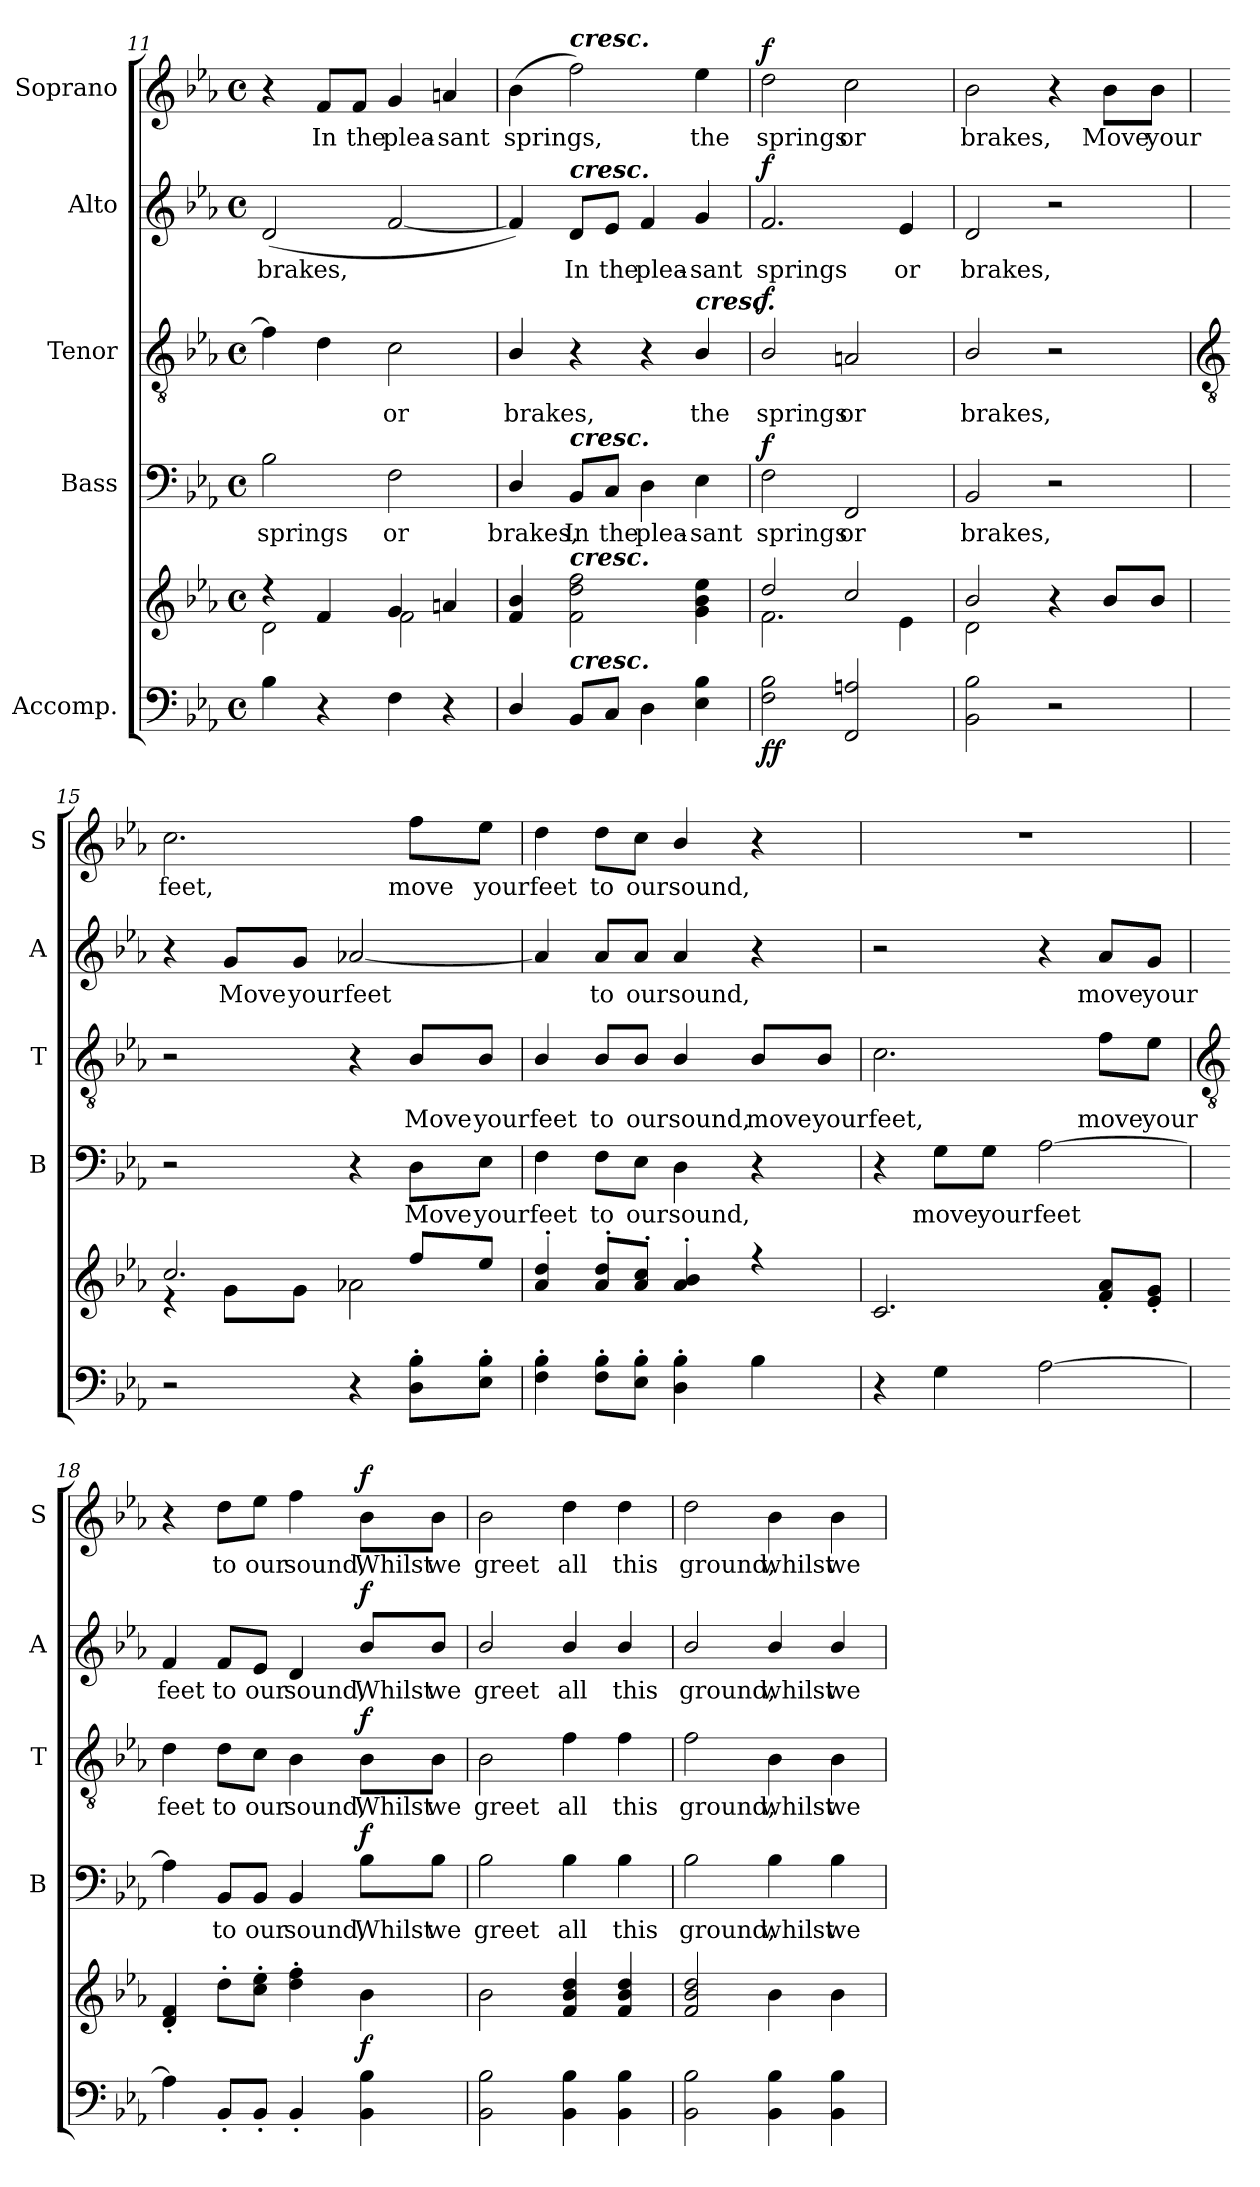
**kern	**kern	**dynam	**kern	**text	**dynam	**kern	**text	**dynam	**kern	**text	**dynam	**kern	**text	**dynam
*part5	*part5	*part5	*part4	*part4	*part4	*part3	*part3	*part3	*part2	*part2	*part2	*part1	*part1	*part1
*staff6	*staff5	*staff5/6	*staff4	*staff4	*staff4	*staff3	*staff3	*staff3	*staff2	*staff2	*staff2	*staff1	*staff1	*staff1
*I"Accomp.	*	*	*I"Bass	*	*	*I"Tenor	*	*	*I"Alto	*	*	*I"Soprano	*	*
*	*	*	*I'B	*	*	*I'T	*	*	*I'A	*	*	*I'S	*	*
!!LO:LB:g=z
*clefF4	*clefG2	*	*clefF4	*	*	*clefGv2	*	*	*clefG2	*	*	*clefG2	*	*
*k[b-e-a-]	*k[b-e-a-]	*	*k[b-e-a-]	*	*	*k[b-e-a-]	*	*	*k[b-e-a-]	*	*	*k[b-e-a-]	*	*
*E-:	*E-:	*	*E-:	*	*	*E-:	*	*	*E-:	*	*	*E-:	*	*
*M4/4	*M4/4	*	*M4/4	*	*	*M4/4	*	*	*M4/4	*	*	*M4/4	*	*
*met(c)	*met(c)	*	*met(c)	*	*	*met(c)	*	*	*met(c)	*	*	*met(c)	*	*
=11	=11	=11	=11	=11	=11	=11	=11	=11	=11	=11	=11	=11	=11	=11
*	*^	*	*	*	*	*	*	*	*	*	*	*	*	*
!	!	!	!	!	!LO:LY:b	!	!	!	!	!	!LO:LY:b	!	!	!	!
4B-	4r	2d\	.	2B-	springs	.	4f]	.	.	(<2d	brakes,	.	4r	.	.
!	!	!	!	!	!	!	!	!	!	!	!	!	!	!LO:LY:b	!
4r	4f/	.	.	.	.	.	4d	.	.	.	.	.	8f/L	In	.
!	!	!	!	!	!	!	!	!	!	!	!	!	!	!LO:LY:b	!
.	.	.	.	.	.	.	.	.	.	.	.	.	8f/J	the	.
!	!	!	!	!	!LO:LY:b	!	!	!LO:LY:b	!	!	!	!	!	!LO:LY:b	!
4F	4g/	2f\	.	2F	or	.	2c	or	.	[2f	.	.	4g	plea-	.
!	!	!	!	!	!	!	!	!	!	!	!	!	!	!LO:LY:b	!
4r	4an/	.	.	.	.	.	.	.	.	.	.	.	4an	-sant	.
=12	=12	=12	=12	=12	=12	=12	=12	=12	=12	=12	=12	=12	=12	=12	=12
!	!	!	!	!	!LO:LY:b	!	!	!LO:LY:b	!	!	!	!	!	!LO:LY:b	!
4D/	4f/ 4b-/	1ryy	.	4D/	brakes,	.	4B-/	brakes,	.	4f])	.	.	(>4b-	springs,	.
!	!	!	!	!	!	!	!	!	!	!	!	!	!LO:TX:a:Bi:t=cresc.	!	!
!	!	!	!	!	!	!	!	!	!	!LO:TX:a:Bi:t=cresc.	!	!	!	!	!
!	!	!	!	!LO:TX:a:Bi:t=cresc.	!	!	!	!	!	!	!	!	!	!	!
!	!LO:TX:a:Bi:t=cresc.	!	!	!	!	!	!	!	!	!	!	!	!	!	!
!LO:TX:a:Bi:t=cresc.	!	!	!	!	!	!	!	!	!	!	!	!	!	!	!
!	!	!	!	!	!LO:LY:b	!	!	!	!	!	!LO:LY:b	!	!	!	!
8BB-L	2f\ 2dd\ 2ff\	.	.	8BB-/L	In	.	4r	.	.	8d/L	In	.	2ff)	.	.
!	!	!	!	!	!LO:LY:b	!	!	!	!	!	!LO:LY:b	!	!	!	!
8CJ	.	.	.	8C/J	the	.	.	.	.	8e-/J	the	.	.	.	.
!	!	!	!	!	!LO:LY:b	!	!	!	!	!	!LO:LY:b	!	!	!	!
4D	.	.	.	4D	plea-	.	4r	.	.	4f	plea-	.	.	.	.
!	!	!	!	!	!	!	!LO:TX:a:Bi:t=cresc.	!	!	!	!	!	!	!	!
!	!	!	!	!	!LO:LY:b	!	!	!LO:LY:b	!	!	!LO:LY:b	!	!	!LO:LY:b	!
4E- 4B-	4g\ 4b-\ 4ee-\	.	.	4E-	-sant	.	4B-/	the	.	4g	-sant	.	4ee-	the	.
=13	=13	=13	=13	=13	=13	=13	=13	=13	=13	=13	=13	=13	=13	=13	=13
!	!	!	!LO:DY:b=2	!	!LO:LY:b	!	!	!LO:LY:b	!	!	!LO:LY:b	!	!	!LO:LY:b	!
!	!	!	!LO:DY:n=1:b	!	!	!LO:DY:b	!	!	!LO:DY:b	!	!	!LO:DY:b	!	!	!LO:DY:b
2F 2B-	2dd/	2.f\	f f	2F	springs	f	2B-/	springs	f	2.f	springs	f	2dd	springs	f
!	!	!	!	!	!LO:LY:b	!	!	!LO:LY:b	!	!	!	!	!	!LO:LY:b	!
2FF 2An	2cc/	.	.	2FF	or	.	2An	or	.	.	.	.	2cc	or	.
!	!	!	!	!	!	!	!	!	!	!	!LO:LY:b	!	!	!	!
.	.	4e-\	.	.	.	.	.	.	.	4e-	or	.	.	.	.
=14	=14	=14	=14	=14	=14	=14	=14	=14	=14	=14	=14	=14	=14	=14	=14
!	!	!	!	!	!LO:LY:b	!	!	!LO:LY:b	!	!	!LO:LY:b	!	!	!LO:LY:b	!
2BB- 2B-	2b-/	2d\	.	2BB-	brakes,	.	2B-/	brakes,	.	2d	brakes,	.	2b-	brakes,	.
2r	4r	2ryy	.	2r	.	.	2r	.	.	2r	.	.	4r	.	.
!	!	!	!	!	!	!	!	!	!	!	!	!	!	!LO:LY:b	!
.	8b-/L	.	.	.	.	.	.	.	.	.	.	.	8b-\L	Move	.
!	!	!	!	!	!	!	!	!	!	!	!	!	!	!LO:LY:b	!
.	8b-/J	.	.	.	.	.	.	.	.	.	.	.	8b-\J	your	.
!!LO:LB:g=z
=15	=15	=15	=15	=15	=15	=15	=15	=15	=15	=15	=15	=15	=15	=15	=15
*	*	*	*	*	*	*	*clefGv2	*	*	*	*	*	*	*	*
!	!	!	!	!	!	!	!	!	!	!	!	!	!	!LO:LY:b	!
2r	2.cc/	4r	.	2r	.	.	2r	.	.	4r	.	.	2.cc	feet,	.
!	!	!	!	!	!	!	!	!	!	!	!LO:LY:b	!	!	!	!
.	.	8g\L	.	.	.	.	.	.	.	8g/L	Move	.	.	.	.
!	!	!	!	!	!	!	!	!	!	!	!LO:LY:b	!	!	!	!
.	.	8g\J	.	.	.	.	.	.	.	8g/J	your	.	.	.	.
!	!	!	!	!	!	!	!	!	!	!	!LO:LY:b	!	!	!	!
4r	.	2a-X\	.	4r	.	.	4r	.	.	[2a-X	feet	.	.	.	.
!	!	!	!	!	!LO:LY:b	!	!	!LO:LY:b	!	!	!	!	!	!LO:LY:b	!
8D' 8B-'L	8ff/L	.	.	8D\L	Move	.	8B-/L	Move	.	.	.	.	8ff\L	move	.
!	!	!	!	!	!LO:LY:b	!	!	!LO:LY:b	!	!	!	!	!	!LO:LY:b	!
8E-' 8B-'J	8ee-/J	.	.	8E-\J	your	.	8B-/J	your	.	.	.	.	8ee-\J	your	.
=16	=16	=16	=16	=16	=16	=16	=16	=16	=16	=16	=16	=16	=16	=16	=16
!	!	!	!	!	!LO:LY:b	!	!	!LO:LY:b	!	!	!	!	!	!LO:LY:b	!
4F' 4B-'	4a-' 4dd'	1ryy	.	4F	feet	.	4B-/	feet	.	4a-]	.	.	4dd	feet	.
!	!	!	!	!	!LO:LY:b	!	!	!LO:LY:b	!	!	!LO:LY:b	!	!	!LO:LY:b	!
8F' 8B-'L	8a-' 8dd'L	.	.	8F\L	to	.	8B-/L	to	.	8a-/L	to	.	8dd\L	to	.
!	!	!	!	!	!LO:LY:b	!	!	!LO:LY:b	!	!	!LO:LY:b	!	!	!LO:LY:b	!
8E-' 8B-'J	8a-' 8cc'J	.	.	8E-\J	our	.	8B-/J	our	.	8a-/J	our	.	8cc\J	our	.
!	!	!	!	!	!LO:LY:b	!	!	!LO:LY:b	!	!	!LO:LY:b	!	!	!LO:LY:b	!
4D' 4B-'	4a-/' 4b-/'	.	.	4D	sound,	.	4B-/	sound,	.	4a-	sound,	.	4b-/	sound,	.
!	!	!	!	!	!	!	!	!LO:LY:b	!	!	!	!	!	!	!
4B-	4r	.	.	4r	.	.	8B-/L	move	.	4r	.	.	4r	.	.
!	!	!	!	!	!	!	!	!LO:LY:b	!	!	!	!	!	!	!
.	.	.	.	.	.	.	8B-/J	your	.	.	.	.	.	.	.
*	*v	*v	*	*	*	*	*	*	*	*	*	*	*	*	*
=17	=17	=17	=17	=17	=17	=17	=17	=17	=17	=17	=17	=17	=17	=17
!	!	!	!	!	!	!	!LO:LY:b	!	!	!	!	!	!	!
4r	2.c	.	4r	.	.	2.c	feet,	.	2r	.	.	1r	.	.
!	!	!	!	!LO:LY:b	!	!	!	!	!	!	!	!	!	!
4G	.	.	8G\L	move	.	.	.	.	.	.	.	.	.	.
!	!	!	!	!LO:LY:b	!	!	!	!	!	!	!	!	!	!
.	.	.	8G\J	your	.	.	.	.	.	.	.	.	.	.
!	!	!	!	!LO:LY:b	!	!	!	!	!	!	!	!	!	!
[2A-	.	.	[2A-	feet	.	.	.	.	4r	.	.	.	.	.
!	!	!	!	!	!	!	!LO:LY:b	!	!	!LO:LY:b	!	!	!	!
.	8f' 8a-'L	.	.	.	.	8f\L	move	.	8a-/L	move	.	.	.	.
!	!	!	!	!	!	!	!LO:LY:b	!	!	!LO:LY:b	!	!	!	!
.	8e-' 8g'J	.	.	.	.	8e-\J	your	.	8g/J	your	.	.	.	.
!!LO:LB:g=z
=18	=18	=18	=18	=18	=18	=18	=18	=18	=18	=18	=18	=18	=18	=18
*	*	*	*	*	*	*clefGv2	*	*	*	*	*	*	*	*
!	!	!	!	!	!	!	!LO:LY:b	!	!	!LO:LY:b	!	!	!	!
4A-]	4d' 4f'	.	4A-]	.	.	4d	feet	.	4f	feet	.	4r	.	.
!	!	!	!	!LO:LY:b	!	!	!LO:LY:b	!	!	!LO:LY:b	!	!	!LO:LY:b	!
8BB-'L	8dd'L	.	8BB-/L	to	.	8d\L	to	.	8f/L	to	.	8dd\L	to	.
!	!	!	!	!LO:LY:b	!	!	!LO:LY:b	!	!	!LO:LY:b	!	!	!LO:LY:b	!
8BB-'J	8cc' 8ee-'J	.	8BB-/J	our	.	8c\J	our	.	8e-/J	our	.	8ee-\J	our	.
!	!	!	!	!LO:LY:b	!	!	!LO:LY:b	!	!	!LO:LY:b	!	!	!LO:LY:b	!
4BB-'	4dd' 4ff'	.	4BB-	sound,	.	4B-	sound,	.	4d	sound,	.	4ff	sound,	.
!	!	!LO:DY:b	!	!LO:LY:b	!LO:DY:b	!	!LO:LY:b	!LO:DY:b	!	!LO:LY:b	!LO:DY:b	!	!LO:LY:b	!LO:DY:b
4BB- 4B-	4b-	f	8B-\L	Whilst	f	8B-\L	Whilst	f	8b-/L	Whilst	f	8b-\L	Whilst	f
!	!	!	!	!LO:LY:b	!	!	!LO:LY:b	!	!	!LO:LY:b	!	!	!LO:LY:b	!
.	.	.	8B-\J	we	.	8B-\J	we	.	8b-/J	we	.	8b-\J	we	.
=19	=19	=19	=19	=19	=19	=19	=19	=19	=19	=19	=19	=19	=19	=19
!	!	!	!	!LO:LY:b	!	!	!LO:LY:b	!	!	!LO:LY:b	!	!	!LO:LY:b	!
2BB- 2B-	2b-	.	2B-	greet	.	2B-	greet	.	2b-/	greet	.	2b-	greet	.
!	!	!	!	!LO:LY:b	!	!	!LO:LY:b	!	!	!LO:LY:b	!	!	!LO:LY:b	!
4BB- 4B-	4f 4b- 4dd	.	4B-	all	.	4f	all	.	4b-/	all	.	4dd	all	.
!	!	!	!	!LO:LY:b	!	!	!LO:LY:b	!	!	!LO:LY:b	!	!	!LO:LY:b	!
4BB- 4B-	4f 4b- 4dd	.	4B-	this	.	4f	this	.	4b-/	this	.	4dd	this	.
=20	=20	=20	=20	=20	=20	=20	=20	=20	=20	=20	=20	=20	=20	=20
!	!	!	!	!LO:LY:b	!	!	!LO:LY:b	!	!	!LO:LY:b	!	!	!LO:LY:b	!
2BB- 2B-	2f 2b- 2dd	.	2B-	ground,	.	2f	ground,	.	2b-/	ground,	.	2dd	ground,	.
!	!	!	!	!LO:LY:b	!	!	!LO:LY:b	!	!	!LO:LY:b	!	!	!LO:LY:b	!
4BB- 4B-	4b-	.	4B-	whilst	.	4B-	whilst	.	4b-/	whilst	.	4b-	whilst	.
!	!	!	!	!LO:LY:b	!	!	!LO:LY:b	!	!	!LO:LY:b	!	!	!LO:LY:b	!
4BB- 4B-	4b-	.	4B-	we	.	4B-	we	.	4b-/	we	.	4b-	we	.
=	=	=	=	=	=	=	=	=	=	=	=	=	=	=
*-	*-	*-	*-	*-	*-	*-	*-	*-	*-	*-	*-	*-	*-	*-
